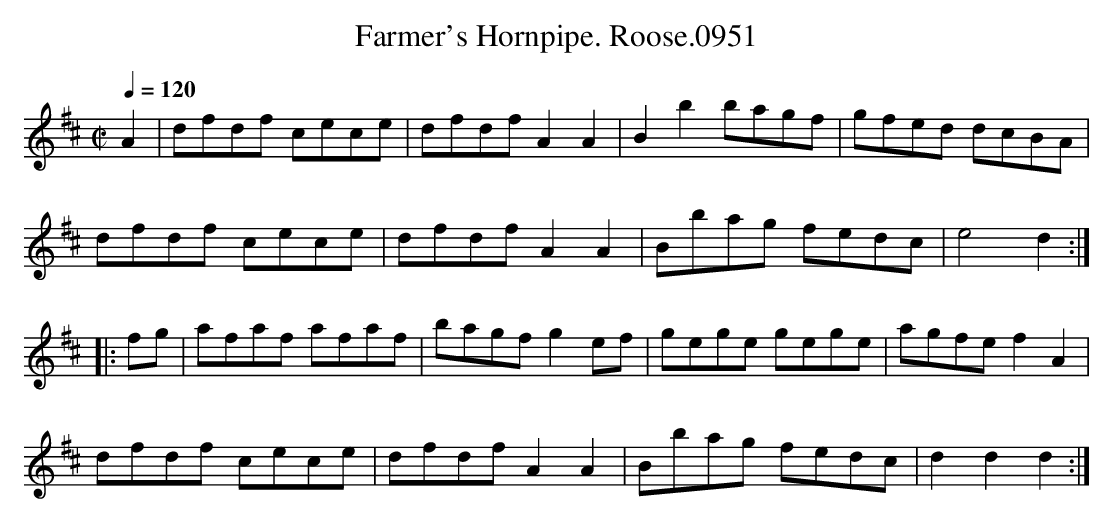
X:1
T:Farmer's Hornpipe. Roose.0951
M:C|
L:1/8
Q:1/4=120
K:D
A2 | dfdf cece | dfdf A2A2 | B2b2 bagf | gfed dcBA |
dfdf cece | dfdf A2A2 | Bbag fedc | e4 d2 :|
|: fg | afaf afaf | bagf g2ef | gege gege | agfe f2A2 |
dfdf cece | dfdf A2A2 | Bbag fedc | d2d2 d2 :|
